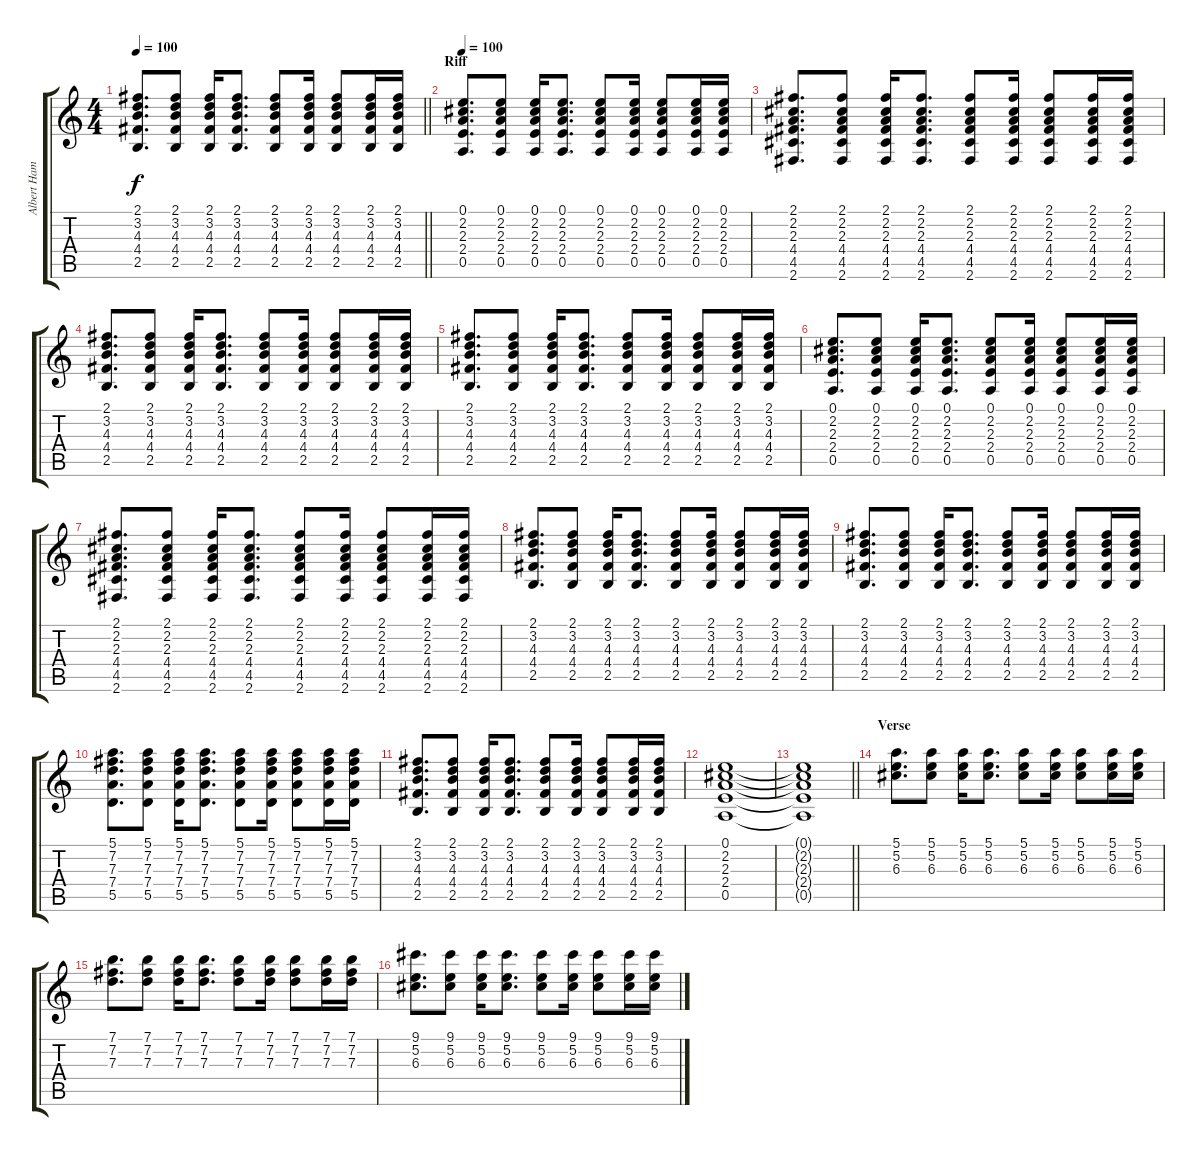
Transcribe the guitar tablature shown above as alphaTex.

\track ("Albert Hammond Jr." "Albert Ham") {instrument distortionguitar}
\staff {score tabs}
\tuning (E4 B3 G3 D3 A2 E2) {hide}
\ts (4 4)
\tempo 100
\clef g2
\barLineRight lightlight
\ks c
(2.1 3.2 4.3 4.4 2.5).8{d dy f} (2.1 3.2 4.3 4.4 2.5).8 (2.1 3.2 4.3 4.4 2.5).16 (2.1 3.2 4.3 4.4 2.5).8{d} (2.1 3.2 4.3 4.4 2.5).8 (2.1 3.2 4.3 4.4 2.5).16 (2.1 3.2 4.3 4.4 2.5).8 (2.1 3.2 4.3 4.4 2.5).16 (2.1 3.2 4.3 4.4 2.5).16 |
\section ("" "Riff")
\tempo 100
(0.1 2.2 2.3 2.4 0.5).8{d} (0.1 2.2 2.3 2.4 0.5).8 (0.1 2.2 2.3 2.4 0.5).16 (0.1 2.2 2.3 2.4 0.5).8{d} (0.1 2.2 2.3 2.4 0.5).8 (0.1 2.2 2.3 2.4 0.5).16 (0.1 2.2 2.3 2.4 0.5).8 (0.1 2.2 2.3 2.4 0.5).16 (0.1 2.2 2.3 2.4 0.5).16 |
(2.1 2.2 2.3 4.4 4.5 2.6).8{d} (2.1 2.2 2.3 4.4 4.5 2.6).8 (2.1 2.2 2.3 4.4 4.5 2.6).16 (2.1 2.2 2.3 4.4 4.5 2.6).8{d} (2.1 2.2 2.3 4.4 4.5 2.6).8 (2.1 2.2 2.3 4.4 4.5 2.6).16 (2.1 2.2 2.3 4.4 4.5 2.6).8 (2.1 2.2 2.3 4.4 4.5 2.6).16 (2.1 2.2 2.3 4.4 4.5 2.6).16 |
(2.1 3.2 4.3 4.4 2.5).8{d} (2.1 3.2 4.3 4.4 2.5).8 (2.1 3.2 4.3 4.4 2.5).16 (2.1 3.2 4.3 4.4 2.5).8{d} (2.1 3.2 4.3 4.4 2.5).8 (2.1 3.2 4.3 4.4 2.5).16 (2.1 3.2 4.3 4.4 2.5).8 (2.1 3.2 4.3 4.4 2.5).16 (2.1 3.2 4.3 4.4 2.5).16 |
(2.1 3.2 4.3 4.4 2.5).8{d} (2.1 3.2 4.3 4.4 2.5).8 (2.1 3.2 4.3 4.4 2.5).16 (2.1 3.2 4.3 4.4 2.5).8{d} (2.1 3.2 4.3 4.4 2.5).8 (2.1 3.2 4.3 4.4 2.5).16 (2.1 3.2 4.3 4.4 2.5).8 (2.1 3.2 4.3 4.4 2.5).16 (2.1 3.2 4.3 4.4 2.5).16 |
(0.1 2.2 2.3 2.4 0.5).8{d} (0.1 2.2 2.3 2.4 0.5).8 (0.1 2.2 2.3 2.4 0.5).16 (0.1 2.2 2.3 2.4 0.5).8{d} (0.1 2.2 2.3 2.4 0.5).8 (0.1 2.2 2.3 2.4 0.5).16 (0.1 2.2 2.3 2.4 0.5).8 (0.1 2.2 2.3 2.4 0.5).16 (0.1 2.2 2.3 2.4 0.5).16 |
(2.1 2.2 2.3 4.4 4.5 2.6).8{d} (2.1 2.2 2.3 4.4 4.5 2.6).8 (2.1 2.2 2.3 4.4 4.5 2.6).16 (2.1 2.2 2.3 4.4 4.5 2.6).8{d} (2.1 2.2 2.3 4.4 4.5 2.6).8 (2.1 2.2 2.3 4.4 4.5 2.6).16 (2.1 2.2 2.3 4.4 4.5 2.6).8 (2.1 2.2 2.3 4.4 4.5 2.6).16 (2.1 2.2 2.3 4.4 4.5 2.6).16 |
(2.1 3.2 4.3 4.4 2.5).8{d} (2.1 3.2 4.3 4.4 2.5).8 (2.1 3.2 4.3 4.4 2.5).16 (2.1 3.2 4.3 4.4 2.5).8{d} (2.1 3.2 4.3 4.4 2.5).8 (2.1 3.2 4.3 4.4 2.5).16 (2.1 3.2 4.3 4.4 2.5).8 (2.1 3.2 4.3 4.4 2.5).16 (2.1 3.2 4.3 4.4 2.5).16 |
(2.1 3.2 4.3 4.4 2.5).8{d} (2.1 3.2 4.3 4.4 2.5).8 (2.1 3.2 4.3 4.4 2.5).16 (2.1 3.2 4.3 4.4 2.5).8{d} (2.1 3.2 4.3 4.4 2.5).8 (2.1 3.2 4.3 4.4 2.5).16 (2.1 3.2 4.3 4.4 2.5).8 (2.1 3.2 4.3 4.4 2.5).16 (2.1 3.2 4.3 4.4 2.5).16 |
(5.1 7.2 7.3 7.4 5.5).8{d} (5.1 7.2 7.3 7.4 5.5).8 (5.1 7.2 7.3 7.4 5.5).16 (5.1 7.2 7.3 7.4 5.5).8{d} (5.1 7.2 7.3 7.4 5.5).8 (5.1 7.2 7.3 7.4 5.5).16 (5.1 7.2 7.3 7.4 5.5).8 (5.1 7.2 7.3 7.4 5.5).16 (5.1 7.2 7.3 7.4 5.5).16 |
(2.1 3.2 4.3 4.4 2.5).8{d} (2.1 3.2 4.3 4.4 2.5).8 (2.1 3.2 4.3 4.4 2.5).16 (2.1 3.2 4.3 4.4 2.5).8{d} (2.1 3.2 4.3 4.4 2.5).8 (2.1 3.2 4.3 4.4 2.5).16 (2.1 3.2 4.3 4.4 2.5).8 (2.1 3.2 4.3 4.4 2.5).16 (2.1 3.2 4.3 4.4 2.5).16 |
(0.1 2.2 2.3 2.4 0.5).1 |
\barLineRight lightlight
(0.1{t} 2.2{t} 2.3{t} 2.4{t} 0.5{t}).1 |
\section ("" "Verse")
(5.1 5.2 6.3).8{d instrument electricguitarjazz} (5.1 5.2 6.3).8 (5.1 5.2 6.3).16 (5.1 5.2 6.3).8{d} (5.1 5.2 6.3).8 (5.1 5.2 6.3).16 (5.1 5.2 6.3).8 (5.1 5.2 6.3).16 (5.1 5.2 6.3).16 |
(7.1 7.2 7.3).8{d instrument electricguitarjazz} (7.1 7.2 7.3).8 (7.1 7.2 7.3).16 (7.1 7.2 7.3).8{d} (7.1 7.2 7.3).8 (7.1 7.2 7.3).16 (7.1 7.2 7.3).8 (7.1 7.2 7.3).16 (7.1 7.2 7.3).16 |
(9.1 5.2 6.3).8{d instrument electricguitarjazz} (9.1 5.2 6.3).8 (9.1 5.2 6.3).16 (9.1 5.2 6.3).8{d} (9.1 5.2 6.3).8 (9.1 5.2 6.3).16 (9.1 5.2 6.3).8 (9.1 5.2 6.3).16 (9.1 5.2 6.3).16
